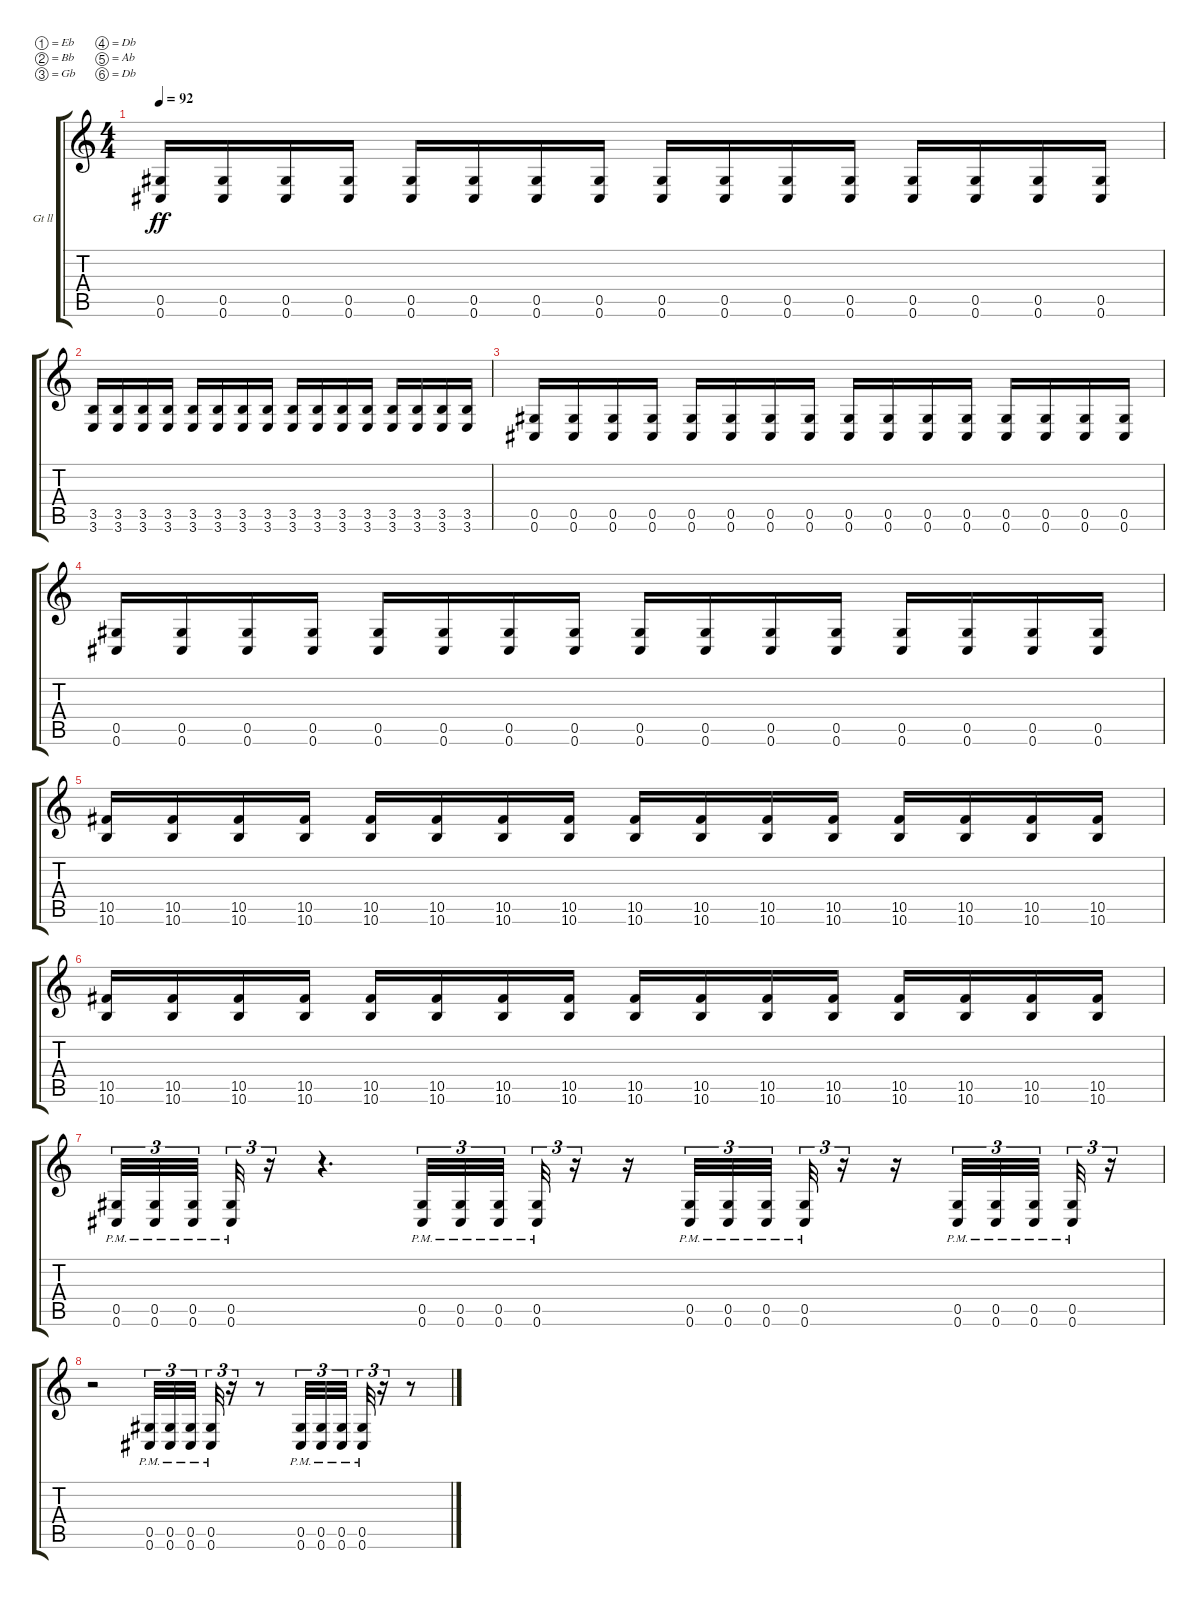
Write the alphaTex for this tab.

\defaultSystemsLayout 4
\bracketExtendMode groupsimilarinstruments
\firstSystemTrackNameOrientation horizontal
\otherSystemsTrackNameOrientation horizontal
\track ("Guitar ll" "Gt ll") {instrument overdrivenguitar}
\staff {score tabs}
\tuning (Eb4 Bb3 Gb3 Db3 Ab2 Db2)
\ts (4 4)
\tempo 92
\clef g2
\ks c
(0.6 0.5).16{dy ff} (0.6 0.5).16 (0.6 0.5).16 (0.6 0.5).16 (0.6 0.5).16 (0.6 0.5).16 (0.6 0.5).16 (0.6 0.5).16 (0.6 0.5).16 (0.6 0.5).16 (0.6 0.5).16 (0.6 0.5).16 (0.6 0.5).16 (0.6 0.5).16 (0.6 0.5).16 (0.6 0.5).16 |
(3.5 3.6).16 (3.5 3.6).16 (3.5 3.6).16 (3.5 3.6).16 (3.5 3.6).16 (3.5 3.6).16 (3.5 3.6).16 (3.5 3.6).16 (3.5 3.6).16 (3.5 3.6).16 (3.5 3.6).16 (3.5 3.6).16 (3.5 3.6).16 (3.5 3.6).16 (3.5 3.6).16 (3.5 3.6).16 |
(0.6 0.5).16 (0.6 0.5).16 (0.6 0.5).16 (0.6 0.5).16 (0.6 0.5).16 (0.6 0.5).16 (0.6 0.5).16 (0.6 0.5).16 (0.6 0.5).16 (0.6 0.5).16 (0.6 0.5).16 (0.6 0.5).16 (0.6 0.5).16 (0.6 0.5).16 (0.6 0.5).16 (0.6 0.5).16 |
(0.6 0.5).16 (0.6 0.5).16 (0.6 0.5).16 (0.6 0.5).16 (0.6 0.5).16 (0.6 0.5).16 (0.6 0.5).16 (0.6 0.5).16 (0.6 0.5).16 (0.6 0.5).16 (0.6 0.5).16 (0.6 0.5).16 (0.6 0.5).16 (0.6 0.5).16 (0.6 0.5).16 (0.6 0.5).16 |
(10.5 10.6).16 (10.5 10.6).16 (10.5 10.6).16 (10.5 10.6).16 (10.5 10.6).16 (10.5 10.6).16 (10.5 10.6).16 (10.5 10.6).16 (10.5 10.6).16 (10.5 10.6).16 (10.5 10.6).16 (10.5 10.6).16 (10.5 10.6).16 (10.5 10.6).16 (10.5 10.6).16 (10.5 10.6).16 |
(10.5 10.6).16 (10.5 10.6).16 (10.5 10.6).16 (10.5 10.6).16 (10.5 10.6).16 (10.5 10.6).16 (10.5 10.6).16 (10.5 10.6).16 (10.5 10.6).16 (10.5 10.6).16 (10.5 10.6).16 (10.5 10.6).16 (10.5 10.6).16 (10.5 10.6).16 (10.5 10.6).16 (10.5 10.6).16 |
(0.6{pm} 0.5{pm}).32{tu (3 2)} (0.6{pm} 0.5{pm}).32{tu (3 2)} (0.6{pm} 0.5{pm}).32{tu (3 2)} (0.6{pm} 0.5{pm}).32{tu (3 2)} r.16{tu (3 2)} r.4{d} (0.6{pm} 0.5{pm}).32{tu (3 2)} (0.6{pm} 0.5{pm}).32{tu (3 2)} (0.6{pm} 0.5{pm}).32{tu (3 2)} (0.5{pm} 0.6{pm}).32{tu (3 2)} r.16{tu (3 2)} r.16 (0.6{pm} 0.5{pm}).32{tu (3 2)} (0.6{pm} 0.5{pm}).32{tu (3 2)} (0.6{pm} 0.5{pm}).32{tu (3 2)} (0.6{pm} 0.5{pm}).32{tu (3 2)} r.16{tu (3 2)} r.16 (0.6{pm} 0.5{pm}).32{tu (3 2)} (0.6{pm} 0.5{pm}).32{tu (3 2)} (0.6{pm} 0.5{pm}).32{tu (3 2)} (0.5{pm} 0.6{pm}).32{tu (3 2)} r.16{tu (3 2)} |
r.2 (0.6{pm} 0.5{pm}).32{tu (3 2)} (0.6{pm} 0.5{pm}).32{tu (3 2)} (0.6{pm} 0.5{pm}).32{tu (3 2)} (0.6{pm} 0.5{pm}).32{tu (3 2)} r.16{tu (3 2)} r.8 (0.6{pm} 0.5{pm}).32{tu (3 2)} (0.6{pm} 0.5{pm}).32{tu (3 2)} (0.6{pm} 0.5{pm}).32{tu (3 2)} (0.5{pm} 0.6{pm}).32{tu (3 2)} r.16{tu (3 2)} r.8
